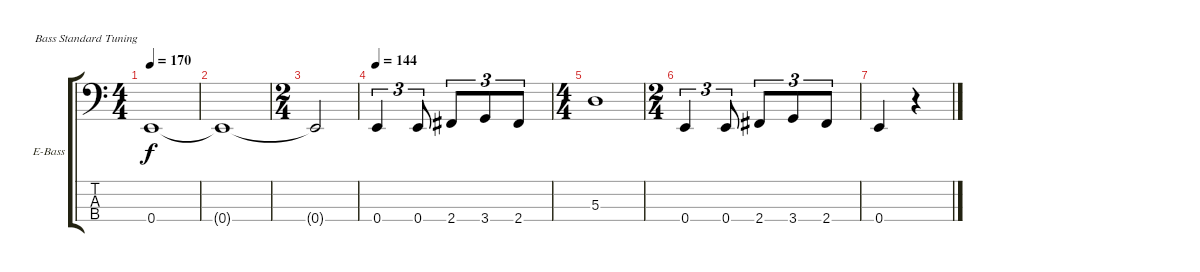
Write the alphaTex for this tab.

\bracketExtendMode groupsimilarinstruments
\firstSystemTrackNameOrientation horizontal
\otherSystemsTrackNameOrientation horizontal
\track ("Cliff Burton" "E-Bass") {instrument electricbassfinger}
\staff {score tabs}
\tuning (G2 D2 A1 E1)
\ts (4 4)
\tempo 170
\clef f4
\scale
0.21831
\ks c
0.4{t}.1{dy f} |
\scale
0.21831 0.4{t}.1 |
\ts (2 4)
\beaming (8 2 2)
\scale
0.289604 0.4{t}.2 |
\tempo 144
\scale
0.420792 0.4.4{tu (3 2)} 0.4.8{tu (3 2)} 2.4.8{tu (3 2)} 3.4.8{tu (3 2)} 2.4.8{tu (3 2)} |
\ts (4 4)
\beaming (8 2 2 2 2)
\scale
0.289604 5.3.1 |
\ts (2 4)
\beaming (8 2 2)
\scale
0.757576 0.4.4{tu (3 2)} 0.4.8{tu (3 2)} 2.4.8{tu (3 2)} 3.4.8{tu (3 2)} 2.4.8{tu (3 2)} |
\scale
0.242424 0.4.4 r.4
